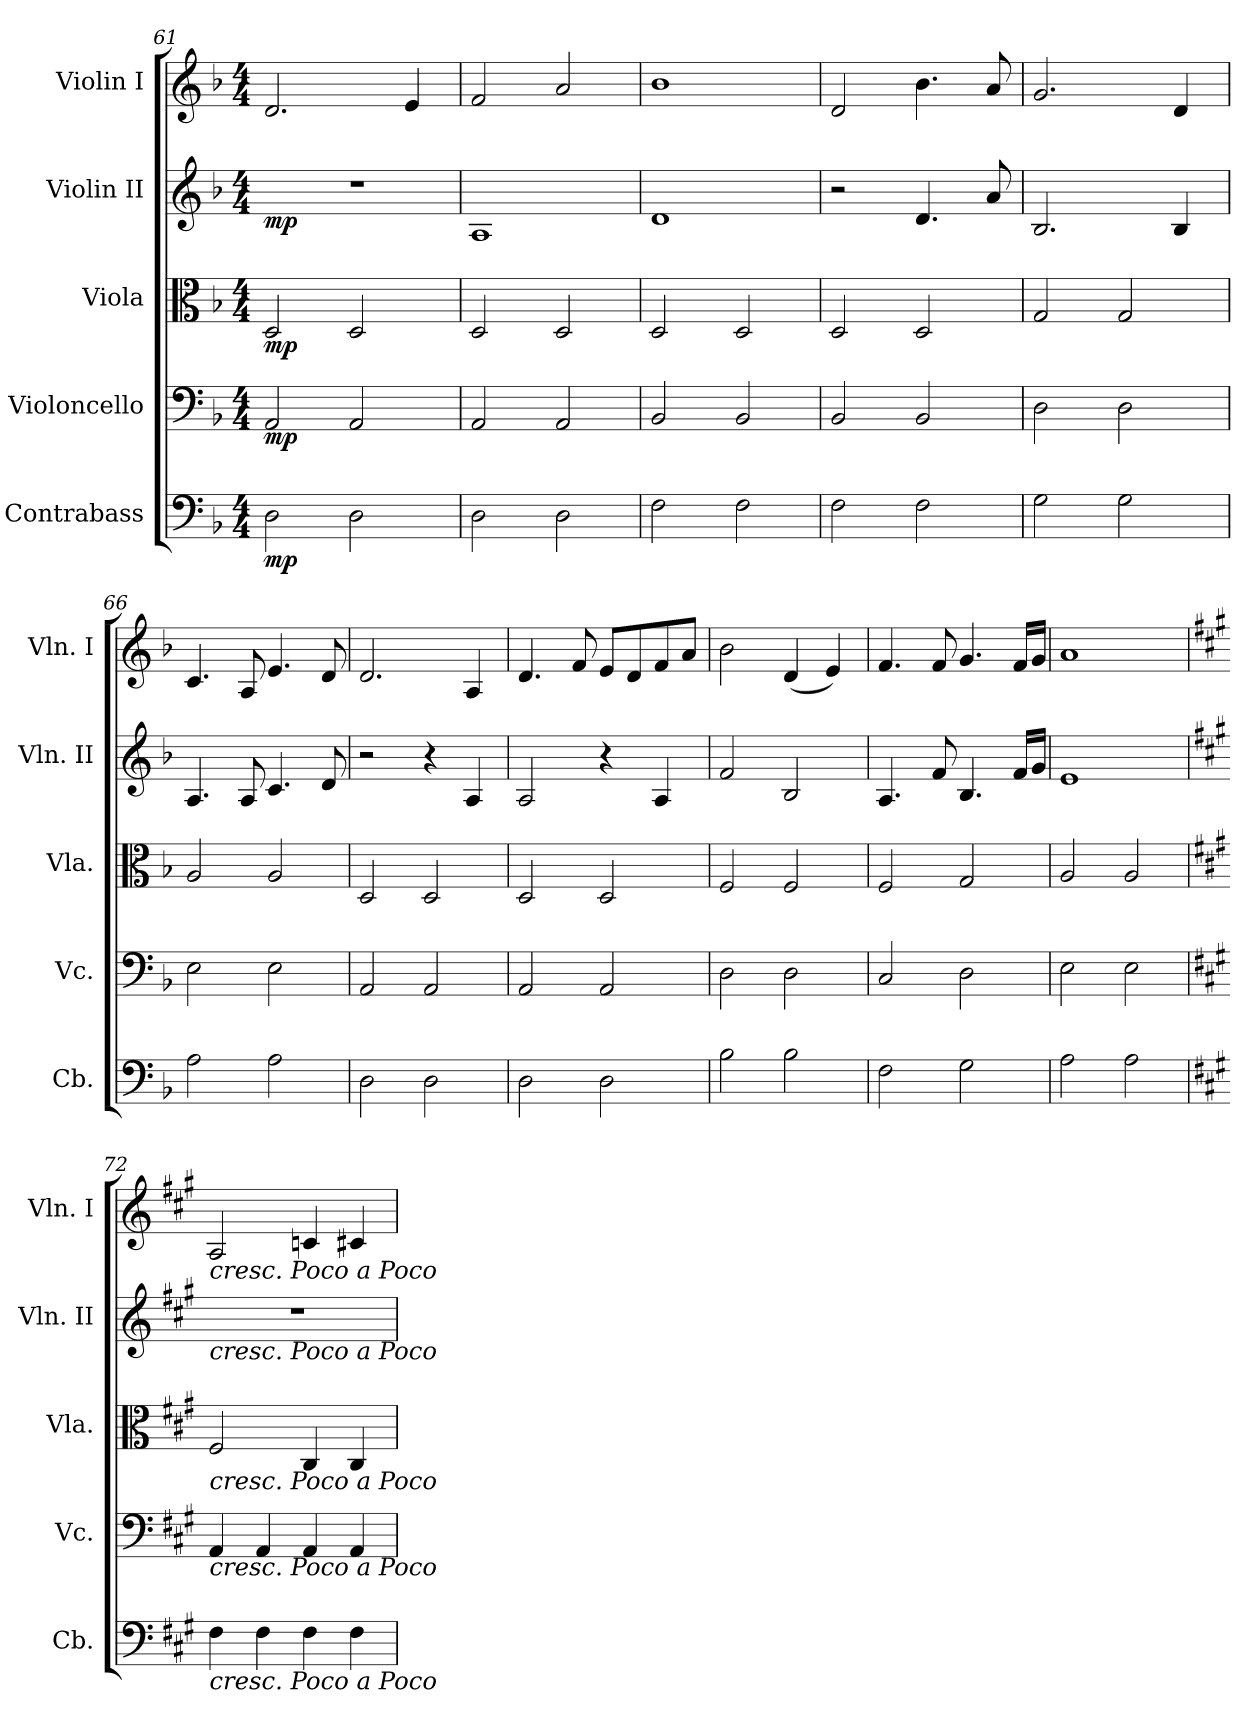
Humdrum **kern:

**kern	**dynam	**kern	**dynam	**kern	**dynam	**kern	**dynam	**kern
*part5	*part5	*part4	*part4	*part3	*part3	*part2	*part2	*part1
*staff5	*staff5	*staff4	*staff4	*staff3	*staff3	*staff2	*staff2	*staff1
*I"Contrabass	*	*I"Violoncello	*	*I"Viola	*	*I"Violin II	*	*I"Violin I
*I'Cb.	*	*I'Vc.	*	*I'Vla.	*	*I'Vln. II	*	*I'Vln. I
*clefF4	*	*clefF4	*	*clefC3	*	*clefG2	*	*clefG2
*ITrd7c12	*	*	*	*	*	*	*	*
*k[b-]	*	*k[b-]	*	*k[b-]	*	*k[b-]	*	*k[b-]
*M4/4	*	*M4/4	*	*M4/4	*	*M4/4	*	*M4/4
=61	=61	=61	=61	=61	=61	=61	=61	=61
!	!LO:DY:b	!	!LO:DY:b	!	!LO:DY:b	!	!LO:DY:b	!
2DD\	mp	2AA/	mp	2D/	mp	1r	mp	2.d/
2DD\	.	2AA/	.	2D/	.	.	.	.
.	.	.	.	.	.	.	.	4e/
=62	=62	=62	=62	=62	=62	=62	=62	=62
2DD\	.	2AA/	.	2D/	.	1A	.	2f/
2DD\	.	2AA/	.	2D/	.	.	.	2a/
!!LO:LB:g=z
=63	=63	=63	=63	=63	=63	=63	=63	=63
2FF\	.	2BB-/	.	2D/	.	1d	.	1b-
2FF\	.	2BB-/	.	2D/	.	.	.	.
=64	=64	=64	=64	=64	=64	=64	=64	=64
2FF\	.	2BB-/	.	2D/	.	2r	.	2d/
2FF\	.	2BB-/	.	2D/	.	4.d/	.	4.b-\
.	.	.	.	.	.	8a/	.	8a/
=65	=65	=65	=65	=65	=65	=65	=65	=65
2GG\	.	2D\	.	2G/	.	2.B-/	.	2.g/
2GG\	.	2D\	.	2G/	.	.	.	.
.	.	.	.	.	.	4B-/	.	4d/
=66	=66	=66	=66	=66	=66	=66	=66	=66
2AA\	.	2E\	.	2A/	.	4.A/	.	4.c/
.	.	.	.	.	.	8A/	.	8A/
2AA\	.	2E\	.	2A/	.	4.c/	.	4.e/
.	.	.	.	.	.	8d/	.	8d/
=67	=67	=67	=67	=67	=67	=67	=67	=67
2DD\	.	2AA/	.	2D/	.	2r	.	2.d/
2DD\	.	2AA/	.	2D/	.	4r	.	.
.	.	.	.	.	.	4A/	.	4A/
=68	=68	=68	=68	=68	=68	=68	=68	=68
2DD\	.	2AA/	.	2D/	.	2A/	.	4.d/
.	.	.	.	.	.	.	.	8f/
2DD\	.	2AA/	.	2D/	.	4r	.	8e/L
.	.	.	.	.	.	.	.	8d/
.	.	.	.	.	.	4A/	.	8f/
.	.	.	.	.	.	.	.	8a/J
!!LO:PB:g=z
=69	=69	=69	=69	=69	=69	=69	=69	=69
2BB-\	.	2D\	.	2F/	.	2f/	.	2b-\
2BB-\	.	2D\	.	2F/	.	2B-/	.	(4d/
.	.	.	.	.	.	.	.	4e/)
=70	=70	=70	=70	=70	=70	=70	=70	=70
2FF\	.	2C/	.	2F/	.	4.A/	.	4.f/
.	.	.	.	.	.	8f/	.	8f/
2GG\	.	2D\	.	2G/	.	4.B-/	.	4.g/
.	.	.	.	.	.	16f/LL	.	16f/LL
.	.	.	.	.	.	16g/JJ	.	16g/JJ
=71	=71	=71	=71	=71	=71	=71	=71	=71
2AA\	.	2E\	.	2A/	.	1e	.	1a
2AA\	.	2E\	.	2A/	.	.	.	.
=72	=72	=72	=72	=72	=72	=72	=72	=72
*k[f#c#g#]	*	*k[f#c#g#]	*	*k[f#c#g#]	*	*k[f#c#g#]	*	*k[f#c#g#]
!	!	!	!	!	!	!	!	!LO:TX:b:i:t=cresc. Poco a Poco
!	!	!	!	!	!	!LO:TX:b:i:t=cresc. Poco a Poco	!	!
!	!	!	!	!LO:TX:b:i:t=cresc. Poco a Poco	!	!	!	!
!	!	!LO:TX:b:i:t=cresc. Poco a Poco	!	!	!	!	!	!
!LO:TX:b:i:t=cresc. Poco a Poco	!	!	!	!	!	!	!	!
4FF#\	.	4AA/	.	2F#/	.	1r	.	2A/
4FF#\	.	4AA/	.	.	.	.	.	.
4FF#\	.	4AA/	.	4C#/	.	.	.	4cn/
4FF#\	.	4AA/	.	4C#/	.	.	.	4c#X/
=	=	=	=	=	=	=	=	=
*-	*-	*-	*-	*-	*-	*-	*-	*-
